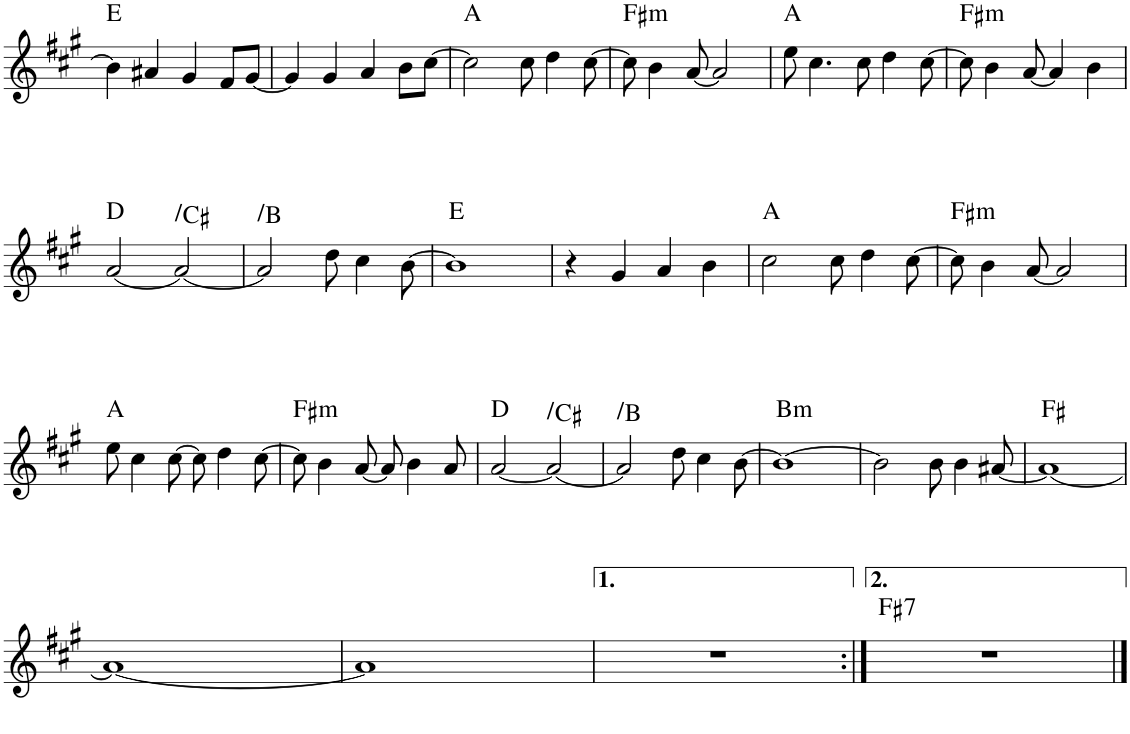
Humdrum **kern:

**kern	**harte
*part1	*part1
*staff1	*
*I"Piano	*
*I'Pno.	*
!!LO:PB:g=z
*clefG2	*
*k[f#c#g#]	*
*M4/4	*
=57	=57
4b\]	E:maj
4a#X/	.
4g#/	.
8f#/L	.
[8g#/J	.
=58	=58
4g#/]	.
4g#/	.
4a/	.
8b\L	.
[8cc#\J	.
=59	=59
2cc#\]	A:maj
8cc#\	.
4dd\	.
[8cc#\	.
=60	=60
!	!LO:H:kt=m
8cc#\]	F#:min
4b\	.
[8a/	.
2a/]	.
=61	=61
8ee\	A:maj
4.cc#\	.
8cc#\	.
4dd\	.
[8cc#\	.
=62	=62
!	!LO:H:kt=m
8cc#\]	F#:min
4b\	.
[8a/	.
4a/]	.
4b\	.
!!LO:LB:g=z
=63	=63
[2a/	D:maj
!	!LO:H:kt=N.C.
2a/_	N
=64	=64
!	!LO:H:kt=N.C.
2a/]	N
8dd\	.
4cc#\	.
[8b\	.
=65	=65
1b]	E:maj
=66	=66
4r	.
4g#/	.
4a/	.
4b\	.
=67	=67
2cc#\	A:maj
8cc#\	.
4dd\	.
[8cc#\	.
=68	=68
!	!LO:H:kt=m
8cc#\]	F#:min
4b\	.
[8a/	.
2a/]	.
!!LO:LB:g=z
=69	=69
8ee\	A:maj
4cc#\	.
[8cc#\	.
8cc#\]	.
4dd\	.
[8cc#\	.
=70	=70
!	!LO:H:kt=m
8cc#\]	F#:min
4b\	.
[8a/	.
8a/]	.
4b\	.
8a/	.
=71	=71
[2a/	D:maj
!	!LO:H:kt=N.C.
2a/_	N
=72	=72
!	!LO:H:kt=N.C.
2a/]	N
8dd\	.
4cc#\	.
[8b\	.
=73	=73
!	!LO:H:kt=m
1b_	B:min
=74	=74
2b\]	.
8b\	.
4b\	.
[8a#X/	.
=75	=75
1a#_	F#:maj
!!LO:LB:g=z
=76	=76
1a#_	.
=77	=77
1a#]	.
=78	=78
1r	.
=79:|!	=79:|!
!	!LO:H:kt=7
1r	F#:7
==	==
*-	*-
